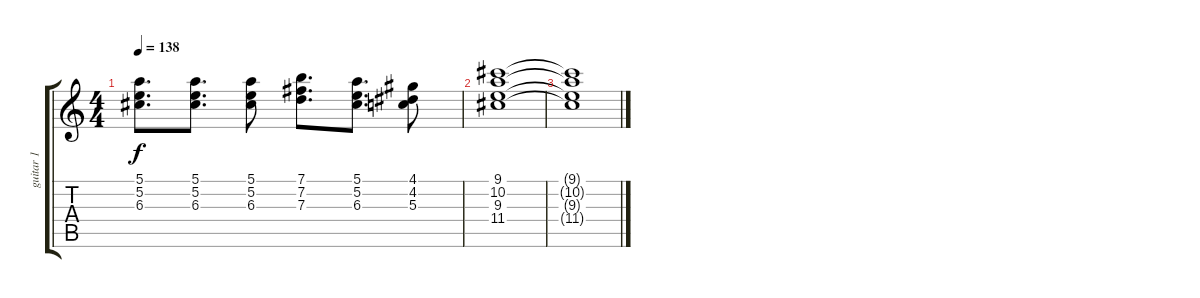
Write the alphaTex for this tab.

\track ("guitar 1" "guitar 1") {instrument overdrivenguitar}
\staff {score tabs}
\tuning (E4 B3 G3 D3 A2 E2) {hide}
\ts (4 4)
\tempo 138
\clef g2
\ks c
(5.1 5.2 6.3).8{d dy f} (5.1 5.2 6.3).8{d} (5.1 5.2 6.3).8 (7.1 7.2 7.3).8{d} (5.1 5.2 6.3).8{d} (4.1 4.2 5.3).8 |
(9.1 10.2 9.3 11.4).1 |
(9.1{t} 10.2{t} 9.3{t} 11.4{t}).1
